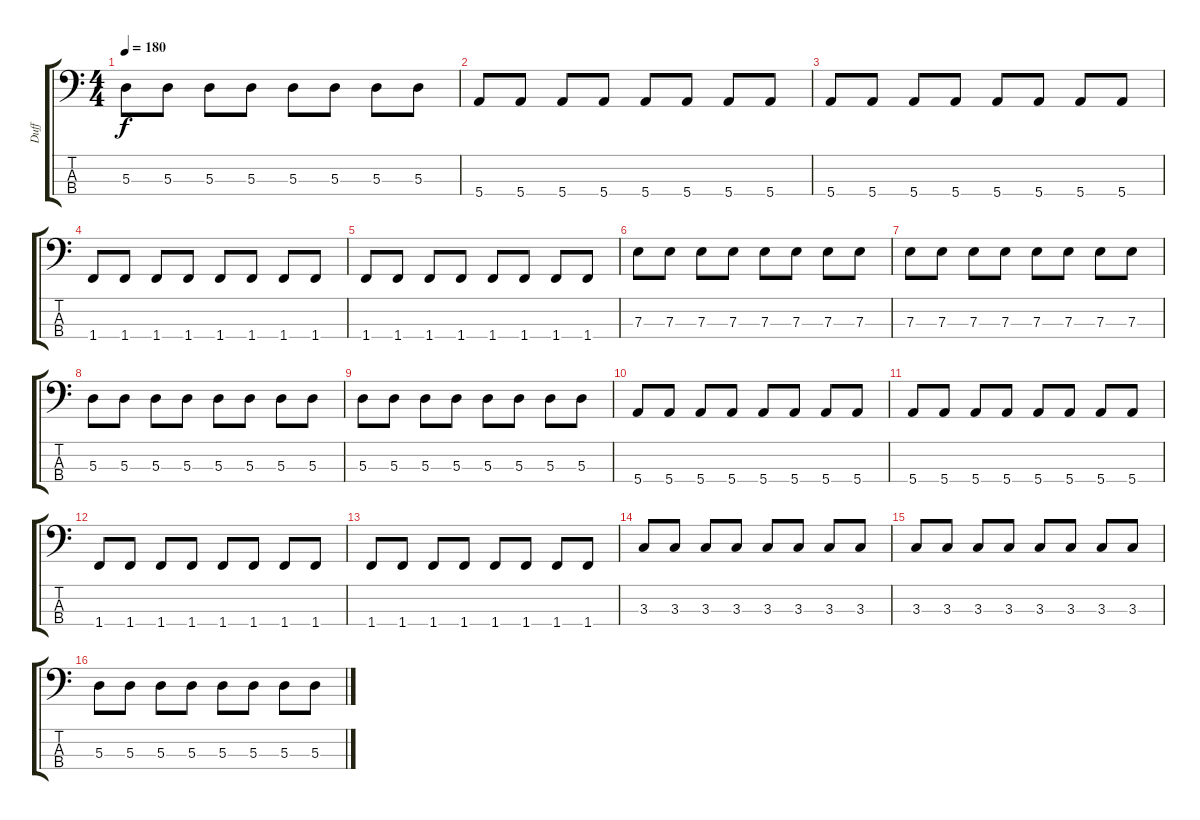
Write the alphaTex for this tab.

\track ("Duff" "Duff") {instrument electricbasspick}
\staff {score tabs}
\tuning (G2 D2 A1 E1) {hide}
\ts (4 4)
\tempo 180
\clef f4
\ks c
5.3.8{dy f} 5.3.8 5.3.8 5.3.8 5.3.8 5.3.8 5.3.8 5.3.8 |
5.4.8 5.4.8 5.4.8 5.4.8 5.4.8 5.4.8 5.4.8 5.4.8 |
5.4.8 5.4.8 5.4.8 5.4.8 5.4.8 5.4.8 5.4.8 5.4.8 |
1.4.8 1.4.8 1.4.8 1.4.8 1.4.8 1.4.8 1.4.8 1.4.8 |
1.4.8 1.4.8 1.4.8 1.4.8 1.4.8 1.4.8 1.4.8 1.4.8 |
7.3.8 7.3.8 7.3.8 7.3.8 7.3.8 7.3.8 7.3.8 7.3.8 |
7.3.8 7.3.8 7.3.8 7.3.8 7.3.8 7.3.8 7.3.8 7.3.8 |
5.3.8 5.3.8 5.3.8 5.3.8 5.3.8 5.3.8 5.3.8 5.3.8 |
5.3.8 5.3.8 5.3.8 5.3.8 5.3.8 5.3.8 5.3.8 5.3.8 |
5.4.8 5.4.8 5.4.8 5.4.8 5.4.8 5.4.8 5.4.8 5.4.8 |
5.4.8 5.4.8 5.4.8 5.4.8 5.4.8 5.4.8 5.4.8 5.4.8 |
1.4.8 1.4.8 1.4.8 1.4.8 1.4.8 1.4.8 1.4.8 1.4.8 |
1.4.8 1.4.8 1.4.8 1.4.8 1.4.8 1.4.8 1.4.8 1.4.8 |
3.3.8 3.3.8 3.3.8 3.3.8 3.3.8 3.3.8 3.3.8 3.3.8 |
3.3.8 3.3.8 3.3.8 3.3.8 3.3.8 3.3.8 3.3.8 3.3.8 |
5.3.8 5.3.8 5.3.8 5.3.8 5.3.8 5.3.8 5.3.8 5.3.8
